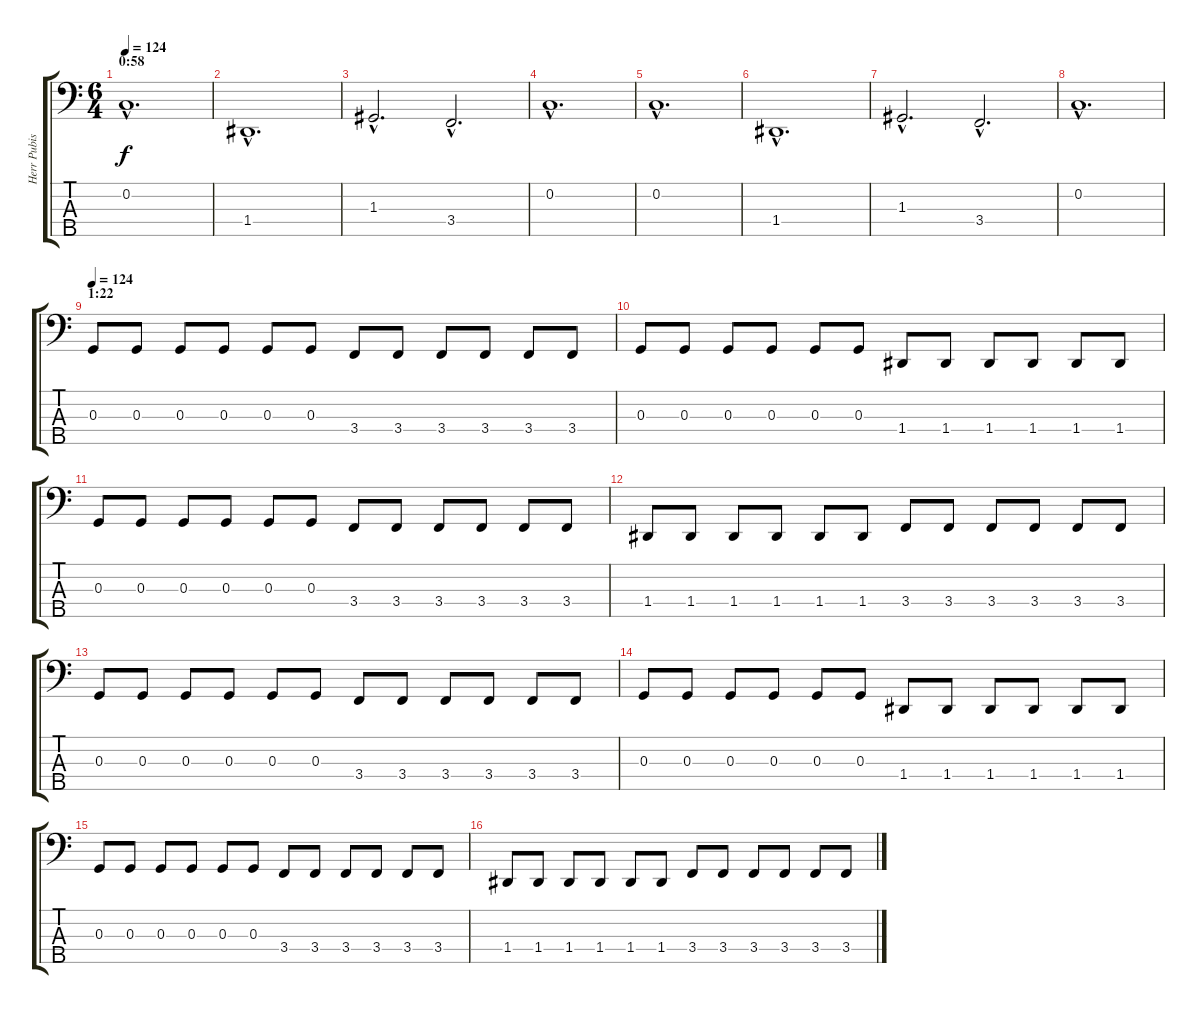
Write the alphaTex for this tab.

\track ("Herr Pubis (Bassist Scum)" "Herr Pubis") {instrument electricbasspick}
\staff {score tabs}
\tuning (F2 C2 G1 D1 A0) {hide}
\ts (6 4)
\section ("" "0:58")
\tempo 124
\clef f4
\ks c
0.2{hac}.1{d dy f} |
1.4{hac}.1{d} |
1.3{hac}.2{d} 3.4{hac}.2{d} |
0.2{hac}.1{d} |
0.2{hac}.1{d} |
1.4{hac}.1{d} |
1.3{hac}.2{d} 3.4{hac}.2{d} |
0.2{hac}.1{d} |
\section ("" "1:22")
\tempo 124
0.3.8 0.3.8 0.3.8 0.3.8 0.3.8 0.3.8 3.4.8 3.4.8 3.4.8 3.4.8 3.4.8 3.4.8 |
0.3.8 0.3.8 0.3.8 0.3.8 0.3.8 0.3.8 1.4.8 1.4.8 1.4.8 1.4.8 1.4.8 1.4.8 |
0.3.8 0.3.8 0.3.8 0.3.8 0.3.8 0.3.8 3.4.8 3.4.8 3.4.8 3.4.8 3.4.8 3.4.8 |
1.4.8 1.4.8 1.4.8 1.4.8 1.4.8 1.4.8 3.4.8 3.4.8 3.4.8 3.4.8 3.4.8 3.4.8 |
0.3.8 0.3.8 0.3.8 0.3.8 0.3.8 0.3.8 3.4.8 3.4.8 3.4.8 3.4.8 3.4.8 3.4.8 |
0.3.8 0.3.8 0.3.8 0.3.8 0.3.8 0.3.8 1.4.8 1.4.8 1.4.8 1.4.8 1.4.8 1.4.8 |
0.3.8 0.3.8 0.3.8 0.3.8 0.3.8 0.3.8 3.4.8 3.4.8 3.4.8 3.4.8 3.4.8 3.4.8 |
1.4.8 1.4.8 1.4.8 1.4.8 1.4.8 1.4.8 3.4.8 3.4.8 3.4.8 3.4.8 3.4.8 3.4.8
